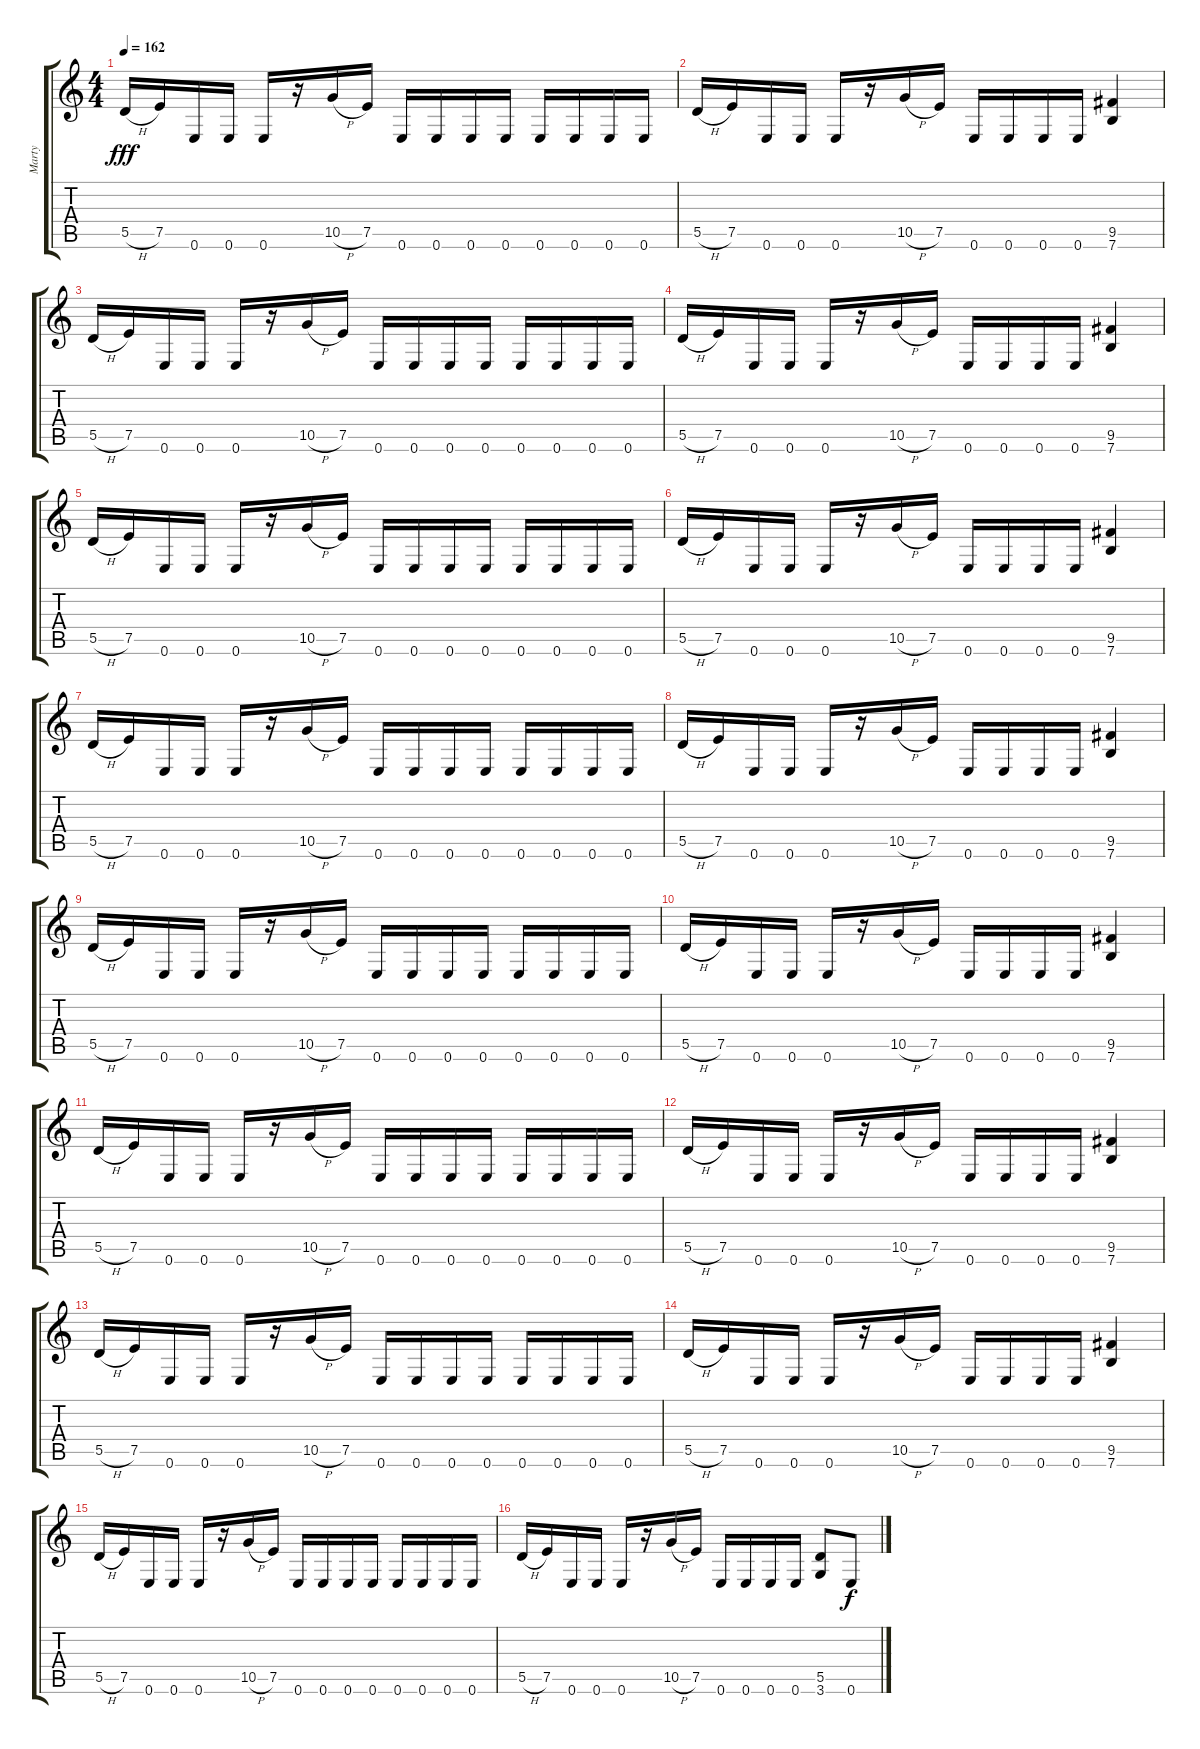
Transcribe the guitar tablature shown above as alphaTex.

\track ("Marty" "Marty") {instrument distortionguitar}
\staff {score tabs}
\tuning (E4 B3 G3 D3 A2 E2) {hide}
\ts (4 4)
\tempo 162
\clef g2
\ks c
5.5{h}.16{dy fff} 7.5.16 0.6.16 0.6.16 0.6.16 r.16 10.5{h}.16 7.5.16 0.6.16 0.6.16 0.6.16 0.6.16 0.6.16 0.6.16 0.6.16 0.6.16 |
5.5{h}.16 7.5.16 0.6.16 0.6.16 0.6.16 r.16 10.5{h}.16 7.5.16 0.6.16 0.6.16 0.6.16 0.6.16 (9.5 7.6).4 |
5.5{h}.16 7.5.16 0.6.16 0.6.16 0.6.16 r.16 10.5{h}.16 7.5.16 0.6.16 0.6.16 0.6.16 0.6.16 0.6.16 0.6.16 0.6.16 0.6.16 |
5.5{h}.16 7.5.16 0.6.16 0.6.16 0.6.16 r.16 10.5{h}.16 7.5.16 0.6.16 0.6.16 0.6.16 0.6.16 (9.5 7.6).4 |
5.5{h}.16 7.5.16 0.6.16 0.6.16 0.6.16 r.16 10.5{h}.16 7.5.16 0.6.16 0.6.16 0.6.16 0.6.16 0.6.16 0.6.16 0.6.16 0.6.16 |
5.5{h}.16 7.5.16 0.6.16 0.6.16 0.6.16 r.16 10.5{h}.16 7.5.16 0.6.16 0.6.16 0.6.16 0.6.16 (9.5 7.6).4 |
5.5{h}.16 7.5.16 0.6.16 0.6.16 0.6.16 r.16 10.5{h}.16 7.5.16 0.6.16 0.6.16 0.6.16 0.6.16 0.6.16 0.6.16 0.6.16 0.6.16 |
5.5{h}.16 7.5.16 0.6.16 0.6.16 0.6.16 r.16 10.5{h}.16 7.5.16 0.6.16 0.6.16 0.6.16 0.6.16 (9.5 7.6).4 |
5.5{h}.16 7.5.16 0.6.16 0.6.16 0.6.16 r.16 10.5{h}.16 7.5.16 0.6.16 0.6.16 0.6.16 0.6.16 0.6.16 0.6.16 0.6.16 0.6.16 |
5.5{h}.16 7.5.16 0.6.16 0.6.16 0.6.16 r.16 10.5{h}.16 7.5.16 0.6.16 0.6.16 0.6.16 0.6.16 (9.5 7.6).4 |
5.5{h}.16 7.5.16 0.6.16 0.6.16 0.6.16 r.16 10.5{h}.16 7.5.16 0.6.16 0.6.16 0.6.16 0.6.16 0.6.16 0.6.16 0.6.16 0.6.16 |
5.5{h}.16 7.5.16 0.6.16 0.6.16 0.6.16 r.16 10.5{h}.16 7.5.16 0.6.16 0.6.16 0.6.16 0.6.16 (9.5 7.6).4 |
5.5{h}.16 7.5.16 0.6.16 0.6.16 0.6.16 r.16 10.5{h}.16 7.5.16 0.6.16 0.6.16 0.6.16 0.6.16 0.6.16 0.6.16 0.6.16 0.6.16 |
5.5{h}.16 7.5.16 0.6.16 0.6.16 0.6.16 r.16 10.5{h}.16 7.5.16 0.6.16 0.6.16 0.6.16 0.6.16 (9.5 7.6).4 |
5.5{h}.16 7.5.16 0.6.16 0.6.16 0.6.16 r.16 10.5{h}.16 7.5.16 0.6.16 0.6.16 0.6.16 0.6.16 0.6.16 0.6.16 0.6.16 0.6.16 |
5.5{h}.16 7.5.16 0.6.16 0.6.16 0.6.16 r.16 10.5{h}.16 7.5.16 0.6.16 0.6.16 0.6.16 0.6.16 (5.5 3.6).8 0.6.8{dy f}
